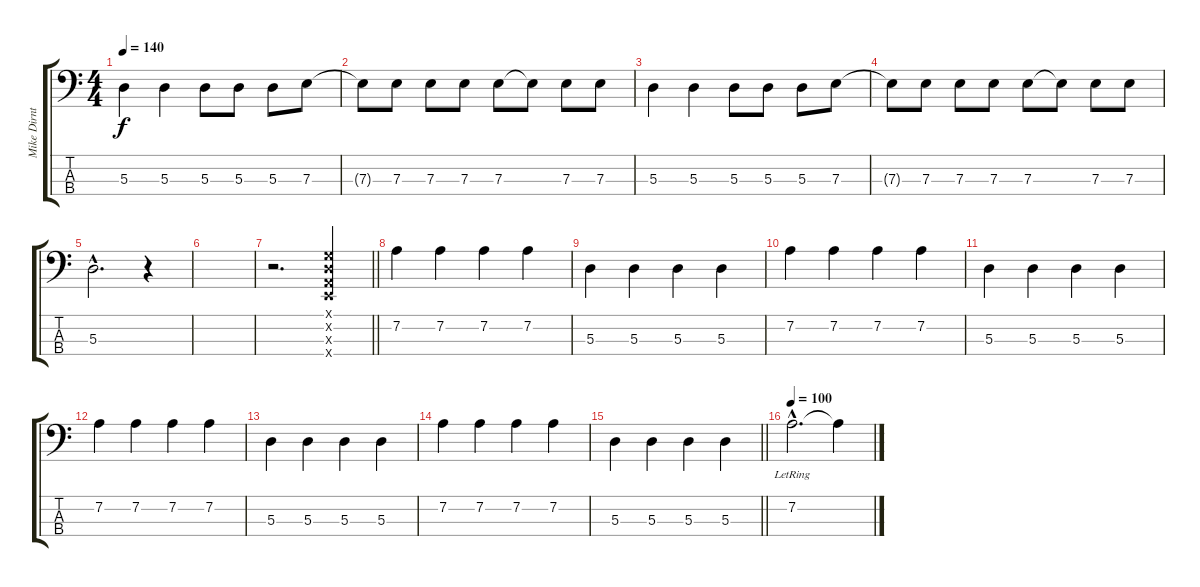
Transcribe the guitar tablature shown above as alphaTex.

\track ("Mike Dirnt" "Mike Dirnt") {instrument electricbassfinger}
\staff {score tabs}
\tuning (G2 D2 A1 E1) {hide}
\ts (4 4)
\tempo 140
\clef f4
\ks c
5.3.4{dy f} 5.3.4 5.3.8 5.3.8 5.3.8 7.3.8 |
7.3{t}.8 7.3.8 7.3.8 7.3.8 7.3.8 7.3{t}.8 7.3.8 7.3.8 |
5.3.4 5.3.4 5.3.8 5.3.8 5.3.8 7.3.8 |
7.3{t}.8 7.3.8 7.3.8 7.3.8 7.3.8 7.3{t}.8 7.3.8 7.3.8 |
5.3{hac}.2{d} r.4 |
|
\barLineRight lightlight
r.2{d} (0.1{x} 0.2{x} 0.3{x} 0.4{x}).4 |
7.2.4 7.2.4 7.2.4 7.2.4 |
5.3.4 5.3.4 5.3.4 5.3.4 |
7.2.4 7.2.4 7.2.4 7.2.4 |
5.3.4 5.3.4 5.3.4 5.3.4 |
7.2.4 7.2.4 7.2.4 7.2.4 |
5.3.4 5.3.4 5.3.4 5.3.4 |
7.2.4 7.2.4 7.2.4 7.2.4 |
\barLineRight lightlight
5.3.4 5.3.4 5.3.4 5.3.4 |
\tempo 100
7.2{hac lr}.2{d} 7.2{t}.4
